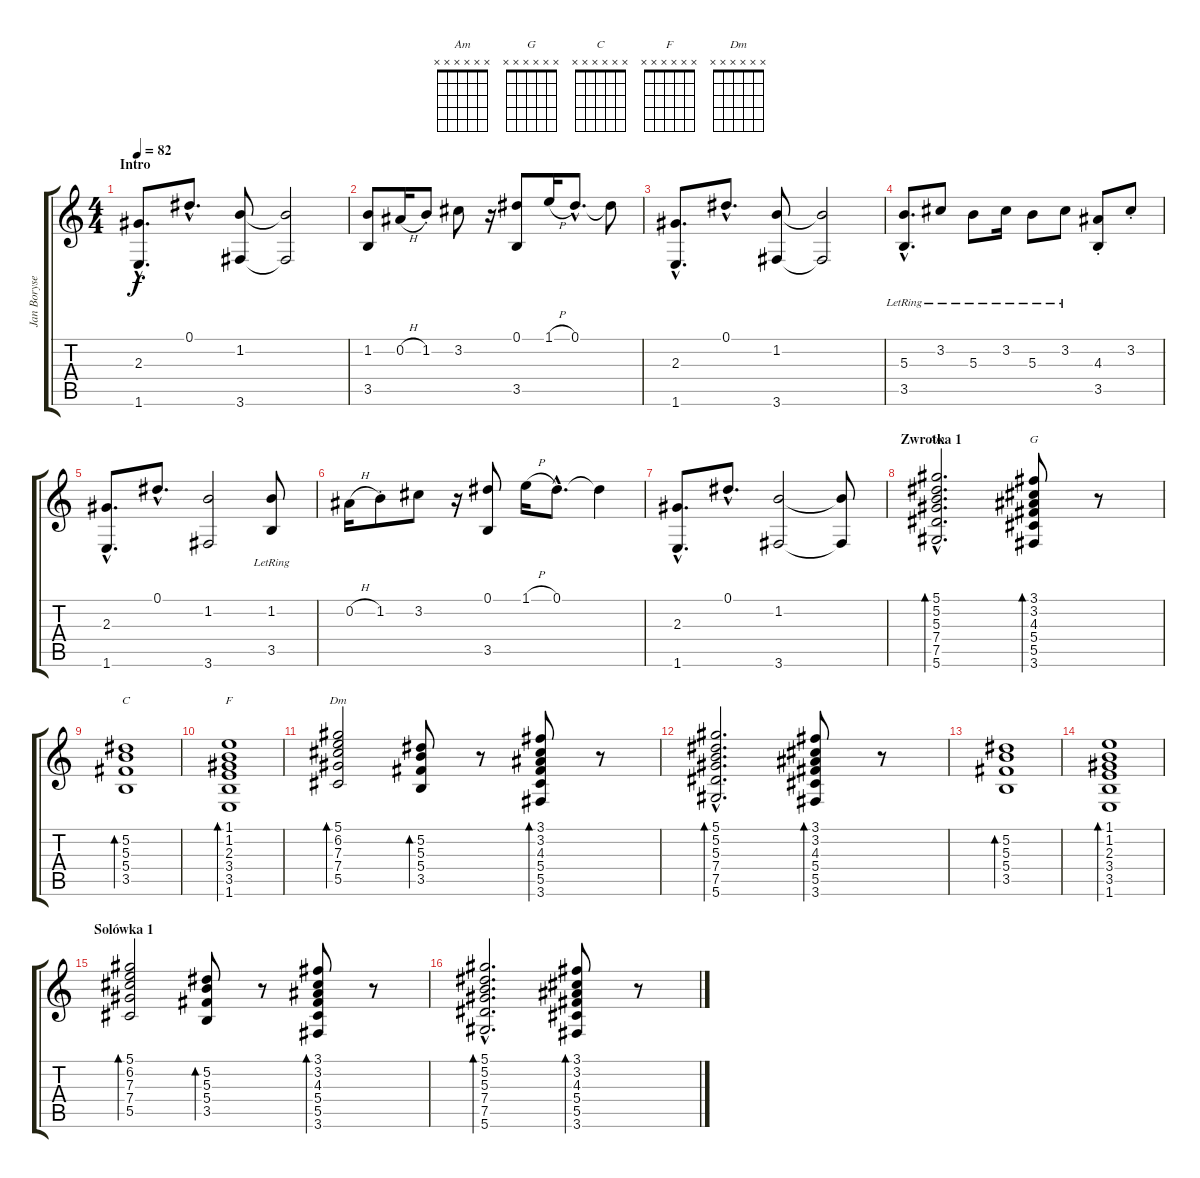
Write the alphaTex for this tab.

\track ("Jan Borysewicz/Edmund Stasiak" "Jan Boryse") {instrument electricguitarclean}
\staff {score tabs}
\tuning (Eb4 Bb3 Gb3 Db3 Ab2 Eb2) {hide}
\chord ("Am" x x x x x x)
\chord ("G" x x x x x x)
\chord ("C" x x x x x x)
\chord ("F" x x x x x x)
\chord ("Dm" x x x x x x)
\ts (4 4)
\section ("" "Intro")
\tempo 82
\clef g2
\ks c
(2.3{hac} 1.6{hac}).8{d dy f instrument electricguitarclean} 0.1{hac}.8{d} (1.2 3.6).8 (1.2{t} 3.6{t}).2 |
(1.2 3.5).8 0.2{h}.16 1.2{st}.8 3.2.8 r.16 (0.1 3.5).8 1.1{h}.16 0.1{hac}.8{d} 0.1{t}.8 |
(2.3{hac} 1.6{hac}).8{d} 0.1{hac}.8{d} (1.2 3.6).8 (1.2{t} 3.6{t}).2 |
(5.3{hac lr} 3.5{hac lr}).8{d} 3.2{lr}.8 5.3{lr}.8 3.2{lr}.16 5.3{lr}.8 3.2{lr}.8 (4.3{st} 3.5{st}).8 3.2{st}.8 |
(2.3{hac} 1.6{hac}).8{d} 0.1{hac}.8{d} (1.2 3.6).2 (1.2 3.5{lr}).8 |
0.2{h}.16 1.2{st}.8 3.2.8 r.16 (0.1 3.5).8 1.1{h}.16 0.1{hac}.8{d} 0.1{t}.4 |
(2.3{hac} 1.6{hac}).8{d} 0.1{hac}.8{d} (1.2 3.6).2 (1.2{t} 3.6{t}).8 |
\section ("" "Zwrotka 1")
(5.1{hac} 5.2{hac} 5.3{hac} 7.4{hac} 7.5{hac} 5.6{hac}).2{d bd 60 ch "Am"} (3.1 3.2 4.3 5.4 5.5 3.6).8{bd 60 ch "G"} r.8 |
(5.2 5.3 5.4 3.5).1{bd 60 ch "C"} |
(1.1 1.2 2.3 3.4 3.5 1.6).1{bd 60 ch "F"} |
(5.1 6.2 7.3 7.4 5.5).2{bd 60 ch "Dm"} (5.2 5.3 5.4 3.5).8{bd 60} r.8 (3.1 3.2 4.3 5.4 5.5 3.6).8{bd 60} r.8 |
(5.1{hac} 5.2{hac} 5.3{hac} 7.4{hac} 7.5{hac} 5.6{hac}).2{d bd 60} (3.1 3.2 4.3 5.4 5.5 3.6).8{bd 60} r.8 |
(5.2 5.3 5.4 3.5).1{bd 60} |
(1.1 1.2 2.3 3.4 3.5 1.6).1{bd 60} |
\section ("" "Solówka 1")
(5.1 6.2 7.3 7.4 5.5).2{bd 60} (5.2 5.3 5.4 3.5).8{bd 60} r.8 (3.1 3.2 4.3 5.4 5.5 3.6).8{bd 60} r.8 |
(5.1{hac} 5.2{hac} 5.3{hac} 7.4{hac} 7.5{hac} 5.6{hac}).2{d bd 60} (3.1 3.2 4.3 5.4 5.5 3.6).8{bd 60} r.8
